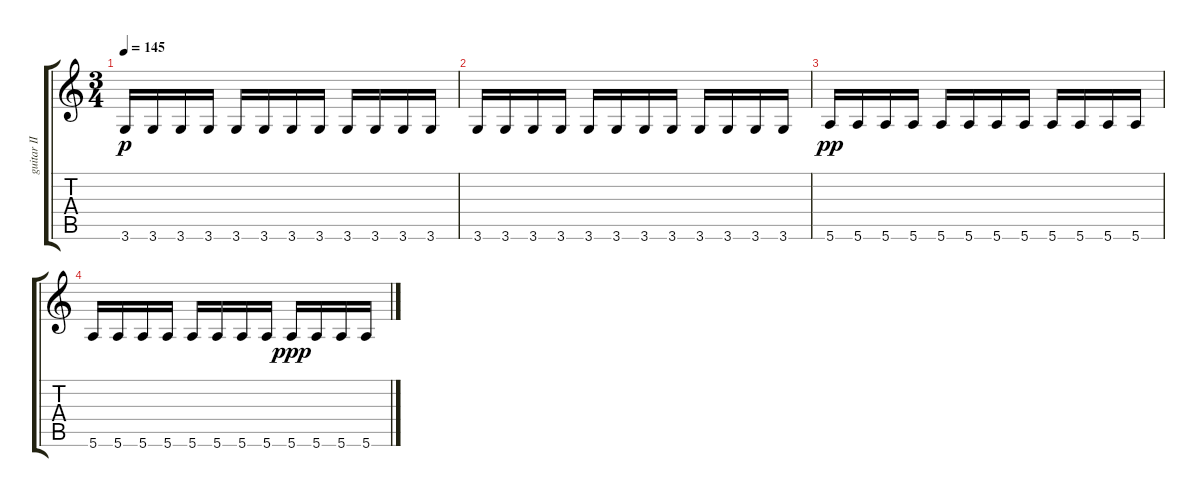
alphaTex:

\track ("guitar II" "guitar II") {instrument overdrivenguitar}
\staff {score tabs}
\tuning (E4 B3 G3 D3 A2 E2) {hide}
\ts (3 4)
\tempo 145
\clef g2
\ks c
3.6.16{dy p} 3.6.16 3.6.16 3.6.16 3.6.16 3.6.16 3.6.16 3.6.16 3.6.16 3.6.16 3.6.16 3.6.16 |
3.6.16 3.6.16 3.6.16 3.6.16 3.6.16 3.6.16 3.6.16 3.6.16 3.6.16 3.6.16 3.6.16 3.6.16 |
5.6.16{dy pp} 5.6.16 5.6.16 5.6.16 5.6.16 5.6.16 5.6.16 5.6.16 5.6.16 5.6.16 5.6.16 5.6.16 |
5.6.16 5.6.16 5.6.16 5.6.16 5.6.16 5.6.16 5.6.16 5.6.16 5.6.16{dy ppp} 5.6.16 5.6.16 5.6.16
